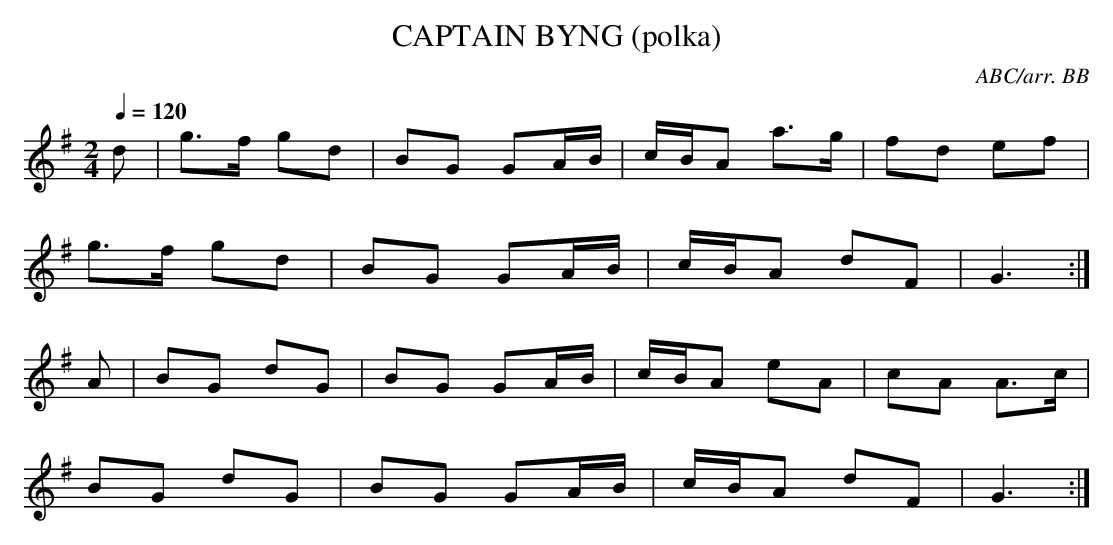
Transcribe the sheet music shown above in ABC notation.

X:1
T:CAPTAIN BYNG (polka)
C:ABC/arr. BB
M:2/4
Q:1/4=120
L:1/8
K:G
d|g>f gd|BG GA/B/|c/B/A a>g|fd ef|
g>f gd|BG GA/B/|c/B/A dF|G3 :|
A|BG dG|BG GA/B/|c/B/A eA|cA A>c|
BG dG|BG GA/B/|c/B/A dF|G3 :|
